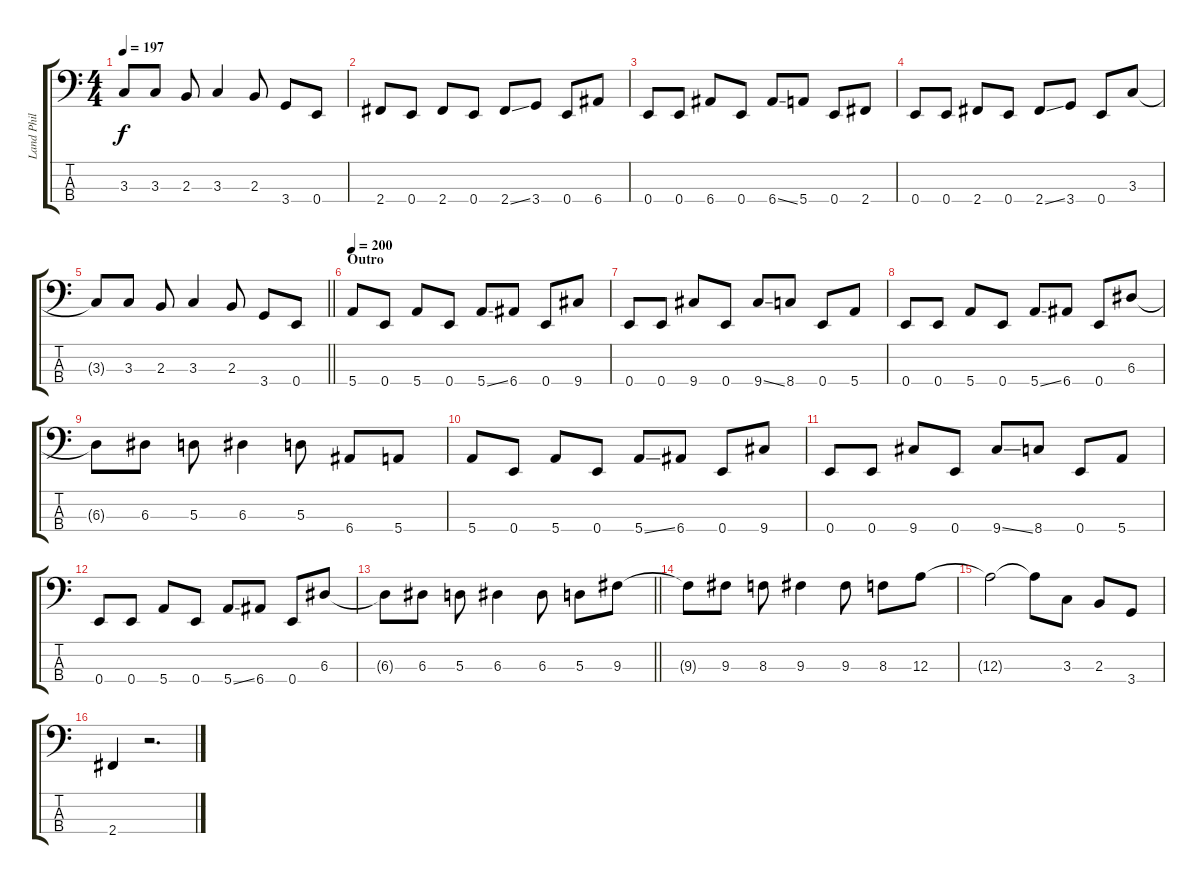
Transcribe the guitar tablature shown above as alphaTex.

\track ("Land Phil" "Land Phil") {instrument electricbasspick}
\staff {score tabs}
\tuning (G2 D2 A1 E1) {hide}
\ts (4 4)
\tempo 197
\clef f4
\ks c
3.3{t}.8{dy f} 3.3.8 2.3.8 3.3.4 2.3.8 3.4.8 0.4.8 |
2.4.8 0.4.8 2.4.8 0.4.8 2.4{ss}.8 3.4.8 0.4.8 6.4.8 |
0.4.8 0.4.8 6.4.8 0.4.8 6.4{ss}.8 5.4.8 0.4.8 2.4.8 |
0.4.8 0.4.8 2.4.8 0.4.8 2.4{ss}.8 3.4.8 0.4.8 3.3.8 |
\barLineRight lightlight
3.3{t}.8 3.3.8 2.3.8 3.3.4 2.3.8 3.4.8 0.4.8 |
\section ("" "Outro")
\tempo 200
5.4.8 0.4.8 5.4.8 0.4.8 5.4{ss}.8 6.4.8 0.4.8 9.4.8 |
0.4.8 0.4.8 9.4.8 0.4.8 9.4{ss}.8 8.4.8 0.4.8 5.4.8 |
0.4.8 0.4.8 5.4.8 0.4.8 5.4{ss}.8 6.4.8 0.4.8 6.3.8 |
6.3{t}.8 6.3.8 5.3.8 6.3.4 5.3.8 6.4.8 5.4.8 |
5.4.8 0.4.8 5.4.8 0.4.8 5.4{ss}.8 6.4.8 0.4.8 9.4.8 |
0.4.8 0.4.8 9.4.8 0.4.8 9.4{ss}.8 8.4.8 0.4.8 5.4.8 |
0.4.8 0.4.8 5.4.8 0.4.8 5.4{ss}.8 6.4.8 0.4.8 6.3.8 |
\barLineRight lightlight
6.3{t}.8 6.3.8 5.3.8 6.3.4 6.3.8 5.3.8 9.3.8 |
9.3{t}.8 9.3.8 8.3.8 9.3.4 9.3.8 8.3.8 12.3.8 |
12.3{t}.2 12.3{t}.8 3.3.8 2.3.8 3.4.8 |
2.4.4 r.2{d}
